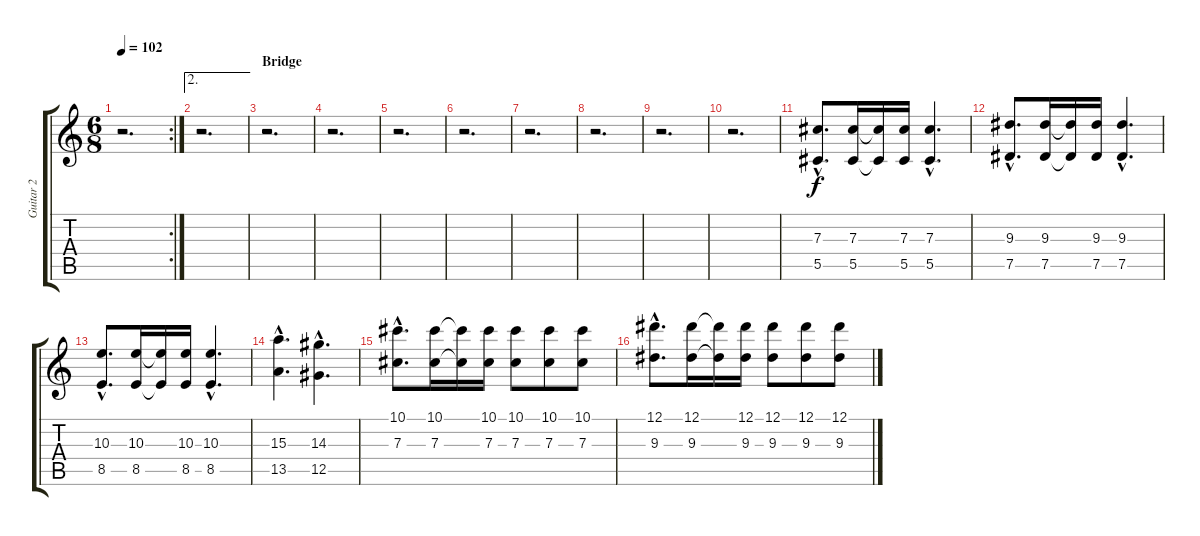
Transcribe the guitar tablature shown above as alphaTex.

\track ("Guitar 2" "Guitar 2") {instrument distortionguitar}
\staff {score tabs}
\tuning (Eb4 Bb3 Gb3 Db3 Ab2 Eb2) {hide}
\rc 2
\ts (6 8)
\tempo 102
\clef g2
\ks c
r.2{d dy f} |
\ae 2
r.2{d} |
\section ("" "Bridge")
r.2{d} |
r.2{d} |
r.2{d} |
r.2{d} |
r.2{d} |
r.2{d} |
r.2{d} |
r.2{d} |
(7.3{hac} 5.5{hac}).8{d} (7.3 5.5).16 (7.3{t} 5.5{t}).16 (7.3 5.5).16 (7.3{hac} 5.5{hac}).4{d} |
(9.3{hac} 7.5{hac}).8{d} (9.3 7.5).16 (9.3{t} 7.5{t}).16 (9.3 7.5).16 (9.3{hac} 7.5{hac}).4{d} |
(10.3{hac} 8.5{hac}).8{d} (10.3 8.5).16 (10.3{t} 8.5{t}).16 (10.3 8.5).16 (10.3{hac} 8.5{hac}).4{d} |
(15.3{hac} 13.5{hac}).4{d} (14.3{hac} 12.5{hac}).4{d} |
(10.1{hac} 7.3{hac}).8{d} (10.1 7.3).16 (10.1{t} 7.3{t}).16 (10.1 7.3).16 (10.1 7.3).8 (10.1 7.3).8 (10.1 7.3).8 |
(12.1{hac} 9.3{hac}).8{d} (12.1 9.3).16 (12.1{t} 9.3{t}).16 (12.1 9.3).16 (12.1 9.3).8 (12.1 9.3).8 (12.1 9.3).8
